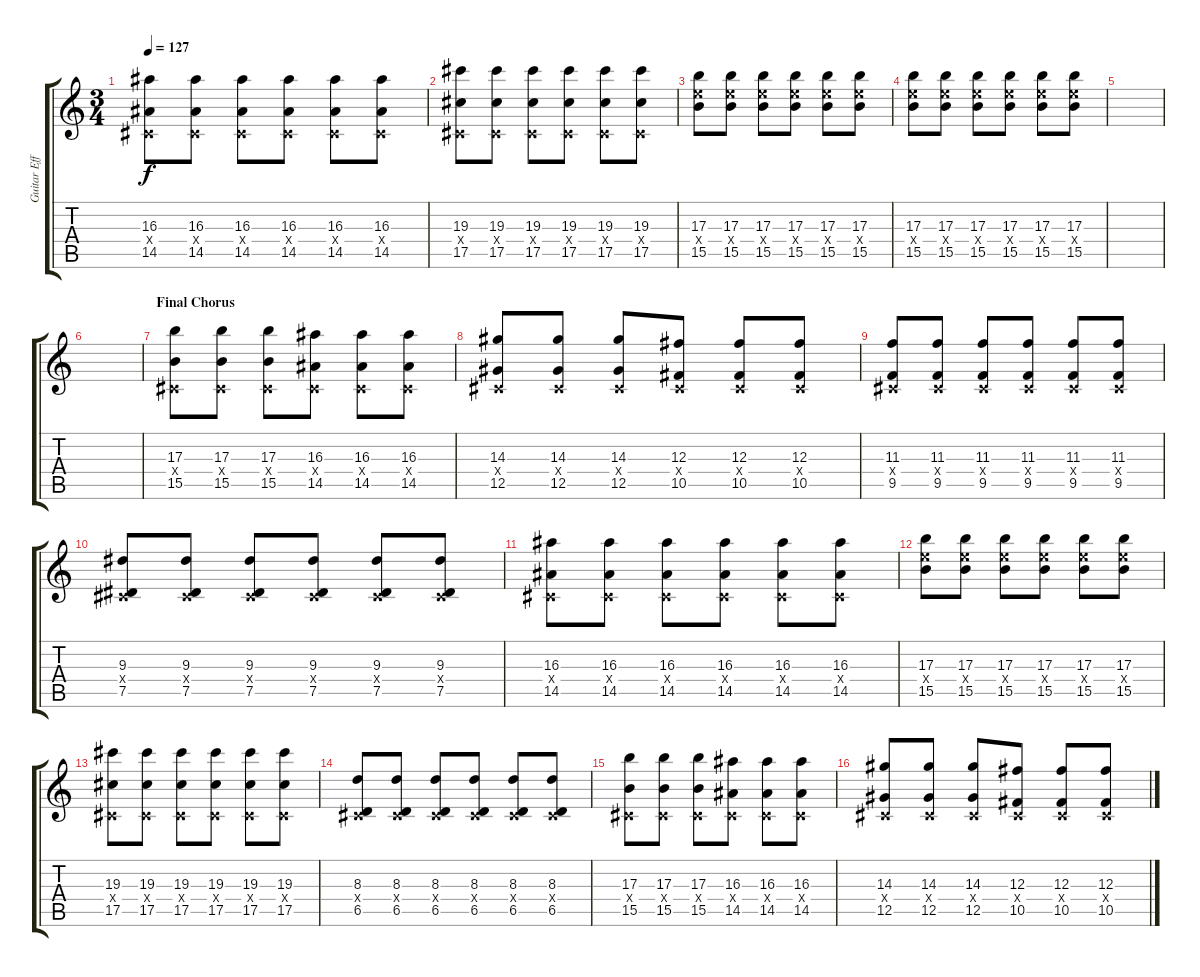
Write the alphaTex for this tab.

\track ("Guitar Effects (Jade)" "Guitar Eff") {instrument overdrivenguitar}
\staff {score tabs}
\tuning (Eb4 Bb3 Gb3 Db3 Ab2 Eb2) {hide}
\ts (3 4)
\tempo 127
\clef g2
\ks c
(16.3 0.4{x} 14.5).8{dy f} (16.3 0.4{x} 14.5).8 (16.3 0.4{x} 14.5).8 (16.3 0.4{x} 14.5).8 (16.3 0.4{x} 14.5).8 (16.3 0.4{x} 14.5).8 |
(19.3 0.4{x} 17.5).8 (19.3 0.4{x} 17.5).8 (19.3 0.4{x} 17.5).8 (19.3 0.4{x} 17.5).8 (19.3 0.4{x} 17.5).8 (19.3 0.4{x} 17.5).8 |
(17.3 15.4{x} 15.5).8 (17.3 15.4{x} 15.5).8 (17.3 15.4{x} 15.5).8 (17.3 15.4{x} 15.5).8 (17.3 15.4{x} 15.5).8 (17.3 15.4{x} 15.5).8 |
(17.3 15.4{x} 15.5).8 (17.3 15.4{x} 15.5).8 (17.3 15.4{x} 15.5).8 (17.3 15.4{x} 15.5).8 (17.3 15.4{x} 15.5).8 (17.3 15.4{x} 15.5).8 |
|
|
\section ("" "Final Chorus")
(17.3 0.4{x} 15.5).8{volume 16 instrument distortionguitar} (17.3 0.4{x} 15.5).8 (17.3 0.4{x} 15.5).8 (16.3 0.4{x} 14.5).8 (16.3 0.4{x} 14.5).8 (16.3 0.4{x} 14.5).8 |
(14.3 0.4{x} 12.5).8 (14.3 0.4{x} 12.5).8 (14.3 0.4{x} 12.5).8 (12.3 0.4{x} 10.5).8 (12.3 0.4{x} 10.5).8 (12.3 0.4{x} 10.5).8 |
(11.3 0.4{x} 9.5).8 (11.3 0.4{x} 9.5).8 (11.3 0.4{x} 9.5).8 (11.3 0.4{x} 9.5).8 (11.3 0.4{x} 9.5).8 (11.3 0.4{x} 9.5).8 |
(9.3 0.4{x} 7.5).8 (9.3 0.4{x} 7.5).8 (9.3 0.4{x} 7.5).8 (9.3 0.4{x} 7.5).8 (9.3 0.4{x} 7.5).8 (9.3 0.4{x} 7.5).8 |
(16.3 0.4{x} 14.5).8{volume 8 instrument overdrivenguitar} (16.3 0.4{x} 14.5).8 (16.3 0.4{x} 14.5).8 (16.3 0.4{x} 14.5).8 (16.3 0.4{x} 14.5).8 (16.3 0.4{x} 14.5).8 |
(17.3 15.4{x} 15.5).8 (17.3 15.4{x} 15.5).8 (17.3 15.4{x} 15.5).8 (17.3 15.4{x} 15.5).8 (17.3 15.4{x} 15.5).8 (17.3 15.4{x} 15.5).8 |
(19.3 0.4{x} 17.5).8 (19.3 0.4{x} 17.5).8 (19.3 0.4{x} 17.5).8 (19.3 0.4{x} 17.5).8 (19.3 0.4{x} 17.5).8 (19.3 0.4{x} 17.5).8 |
(8.3 0.4{x} 6.5).8 (8.3 0.4{x} 6.5).8 (8.3 0.4{x} 6.5).8 (8.3 0.4{x} 6.5).8 (8.3 0.4{x} 6.5).8 (8.3 0.4{x} 6.5).8 |
(17.3 0.4{x} 15.5).8{volume 16 instrument distortionguitar} (17.3 0.4{x} 15.5).8 (17.3 0.4{x} 15.5).8 (16.3 0.4{x} 14.5).8 (16.3 0.4{x} 14.5).8 (16.3 0.4{x} 14.5).8 |
(14.3 0.4{x} 12.5).8 (14.3 0.4{x} 12.5).8 (14.3 0.4{x} 12.5).8 (12.3 0.4{x} 10.5).8 (12.3 0.4{x} 10.5).8 (12.3 0.4{x} 10.5).8
